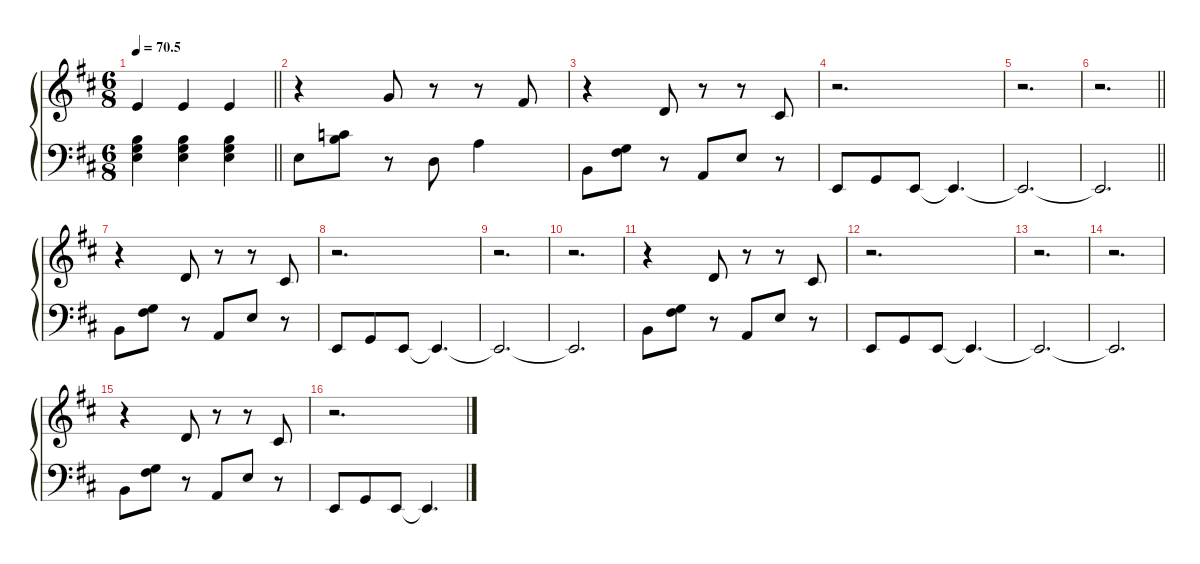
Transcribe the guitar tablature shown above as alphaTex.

\defaultSystemsLayout 4
\hideDynamics
\bracketExtendMode groupsimilarinstruments
\singleTrackTrackNamePolicy hidden
\multiTrackTrackNamePolicy hidden
\firstSystemTrackNameMode fullname
\firstSystemTrackNameOrientation horizontal
\otherSystemsTrackNameOrientation horizontal
\track ("Electric Piano" "el.pno.") {defaultSystemsLayout 8 instrument electricpiano1}
\staff {score}
\tuning (E4 B3 G3 D3 A2 E2)
\ts (6 8)
\tempo
70.5
\accidentals auto
\clef g2
\ottava regular
\simile none
\barLineRight lightlight
\ks bminor
0.1{acc forcenatural}.4{dy ff beam Up} 0.1{acc forcenatural}.4{beam Up} 0.1{acc forcenatural}.4{beam Up} |
r.4{beam Down} 3.1{acc forcenatural}.8{beam Up} r.8{beam Up} r.8{beam Up} 2.1{acc #}.8{beam Up} |
r.4{beam Down} 3.2{acc forcenatural}.8{beam Up} r.8{beam Up} r.8{beam Up} 2.2{acc #}.8{beam Up} |
r.2{d beam Down} |
r.2{d beam Down} |
\barLineRight lightlight
r.2{d beam Down} |
r.4{beam Down} 3.2{acc forcenatural}.8{beam Up} r.8{beam Up} r.8{beam Up} 2.2{acc #}.8{beam Up} |
r.2{d beam Down} |
r.2{d beam Down} |
r.2{d beam Down} |
r.4{beam Down} 3.2{acc forcenatural}.8{beam Up} r.8{beam Up} r.8{beam Up} 2.2{acc #}.8{beam Up} |
r.2{d beam Down} |
r.2{d beam Down} |
r.2{d beam Down} |
r.4{beam Down} 3.2{acc forcenatural}.8{beam Up} r.8{beam Up} r.8{beam Up} 2.2{acc #}.8{beam Up} |
r.2{d beam Down}
\staff {score}
\tuning (G2 D2 A1 E1 B0)
\clef f4
\ottava regular
\simile none
\barLineRight lightlight
\ks bminor
(19.3{acc forcenatural} 17.2{acc forcenatural} 16.1{acc forcenatural}).4{dy ff beam Down} (19.3{acc forcenatural} 17.2{acc forcenatural} 16.1{acc forcenatural}).4{beam Down} (19.3{acc forcenatural} 17.2{acc forcenatural} 16.1{acc forcenatural}).4{beam Down} |
19.3{acc forcenatural}.8{beam Down} (21.2{acc forcenatural} 17.1{acc forcenatural}).8{beam Down} r.8{beam Down} 12.2{acc forcenatural}.8{beam Down} 14.1{acc forcenatural}.4{beam Down} |
14.3{acc forcenatural}.8{beam Down} (16.2{acc #} 12.1{acc forcenatural}).8{beam Down} r.8{beam Down} 7.2{acc forcenatural}.8{beam Up} 9.1{acc forcenatural}.8{beam Up} r.8{beam Up} |
2.2{acc forcenatural}.8{beam Up} 0.1{acc forcenatural}.8{beam Up} 2.2{acc forcenatural}.8{beam Up} 2.2{t acc forcenatural}.4{d beam Up} |
2.2{t acc forcenatural}.2{d beam Up} |
\barLineRight lightlight
2.2{t acc forcenatural}.2{d beam Up} |
9.2{acc forcenatural}.8{beam Down} (16.2{acc #} 12.1{acc forcenatural}).8{beam Down} r.8{beam Down} 7.2{acc forcenatural}.8{beam Up} 9.1{acc forcenatural}.8{beam Up} r.8{beam Up} |
2.2{acc forcenatural}.8{beam Up} 0.1{acc forcenatural}.8{beam Up} 2.2{acc forcenatural}.8{beam Up} 2.2{t acc forcenatural}.4{d beam Up} |
2.2{t acc forcenatural}.2{d beam Up} |
2.2{t acc forcenatural}.2{d beam Up} |
9.2{acc forcenatural}.8{beam Down} (16.2{acc #} 12.1{acc forcenatural}).8{beam Down} r.8{beam Down} 7.2{acc forcenatural}.8{beam Up} 9.1{acc forcenatural}.8{beam Up} r.8{beam Up} |
2.2{acc forcenatural}.8{beam Up} 0.1{acc forcenatural}.8{beam Up} 2.2{acc forcenatural}.8{beam Up} 2.2{t acc forcenatural}.4{d beam Up} |
2.2{t acc forcenatural}.2{d beam Up} |
2.2{t acc forcenatural}.2{d beam Up} |
9.2{acc forcenatural}.8{beam Down} (16.2{acc #} 12.1{acc forcenatural}).8{beam Down} r.8{beam Down} 7.2{acc forcenatural}.8{beam Up} 9.1{acc forcenatural}.8{beam Up} r.8{beam Up} |
2.2{acc forcenatural}.8{beam Up} 0.1{acc forcenatural}.8{beam Up} 2.2{acc forcenatural}.8{beam Up} 2.2{t acc forcenatural}.4{d beam Up}
